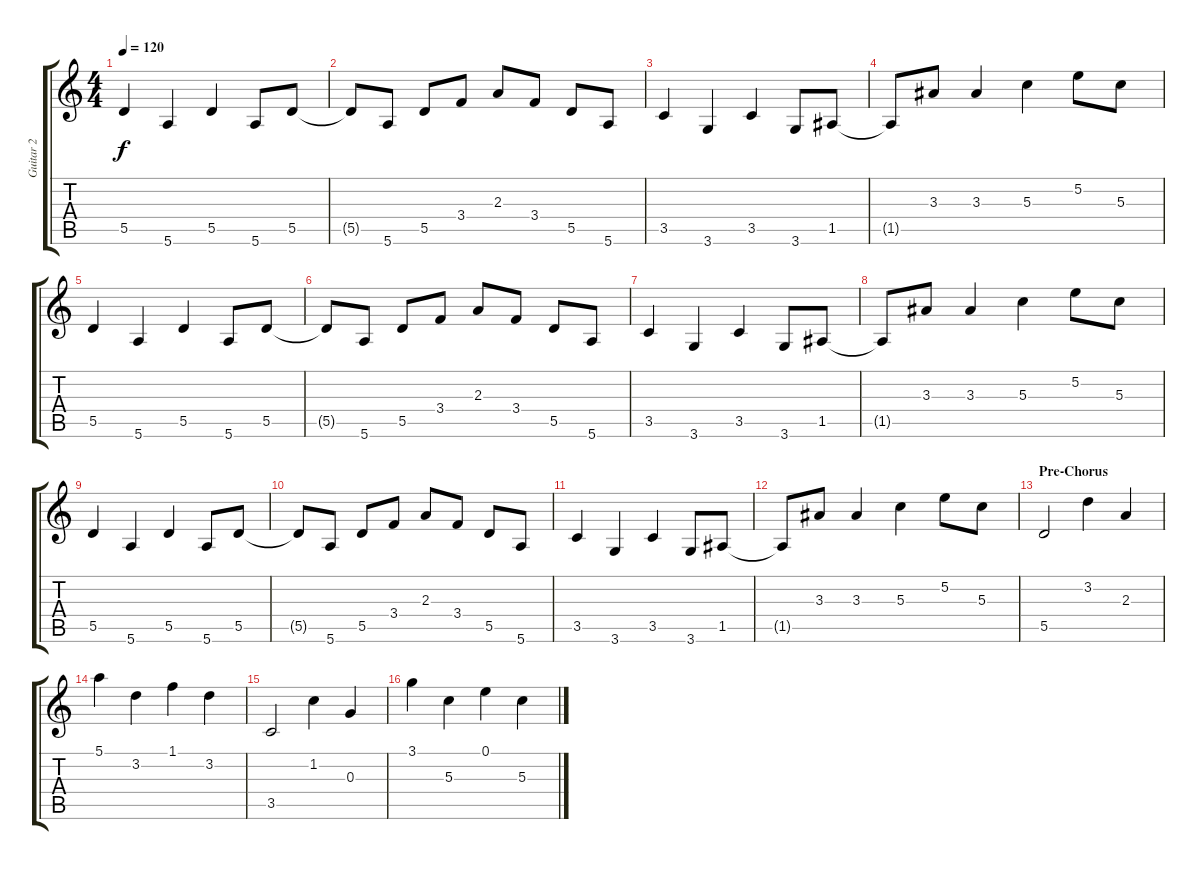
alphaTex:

\track ("Guitar 2" "Guitar 2") {instrument acousticguitarsteel}
\staff {score tabs}
\tuning (E4 B3 G3 D3 A2 E2) {hide}
\ts (4 4)
\tempo 120
\clef g2
\ks c
5.5.4{dy f} 5.6.4 5.5.4 5.6.8 5.5.8 |
5.5{t}.8 5.6.8 5.5.8 3.4.8 2.3.8 3.4.8 5.5.8 5.6.8 |
3.5.4 3.6.4 3.5.4 3.6.8 1.5.8 |
1.5{t}.8 3.3.8 3.3.4 5.3.4 5.2.8 5.3.8 |
5.5.4 5.6.4 5.5.4 5.6.8 5.5.8 |
5.5{t}.8 5.6.8 5.5.8 3.4.8 2.3.8 3.4.8 5.5.8 5.6.8 |
3.5.4 3.6.4 3.5.4 3.6.8 1.5.8 |
1.5{t}.8 3.3.8 3.3.4 5.3.4 5.2.8 5.3.8 |
5.5.4 5.6.4 5.5.4 5.6.8 5.5.8 |
5.5{t}.8 5.6.8 5.5.8 3.4.8 2.3.8 3.4.8 5.5.8 5.6.8 |
3.5.4 3.6.4 3.5.4 3.6.8 1.5.8 |
1.5{t}.8 3.3.8 3.3.4 5.3.4 5.2.8 5.3.8 |
\section ("" "Pre-Chorus")
5.5.2 3.2.4 2.3.4 |
5.1.4 3.2.4 1.1.4 3.2.4 |
3.5.2 1.2.4 0.3.4 |
3.1.4 5.3.4 0.1.4 5.3.4
